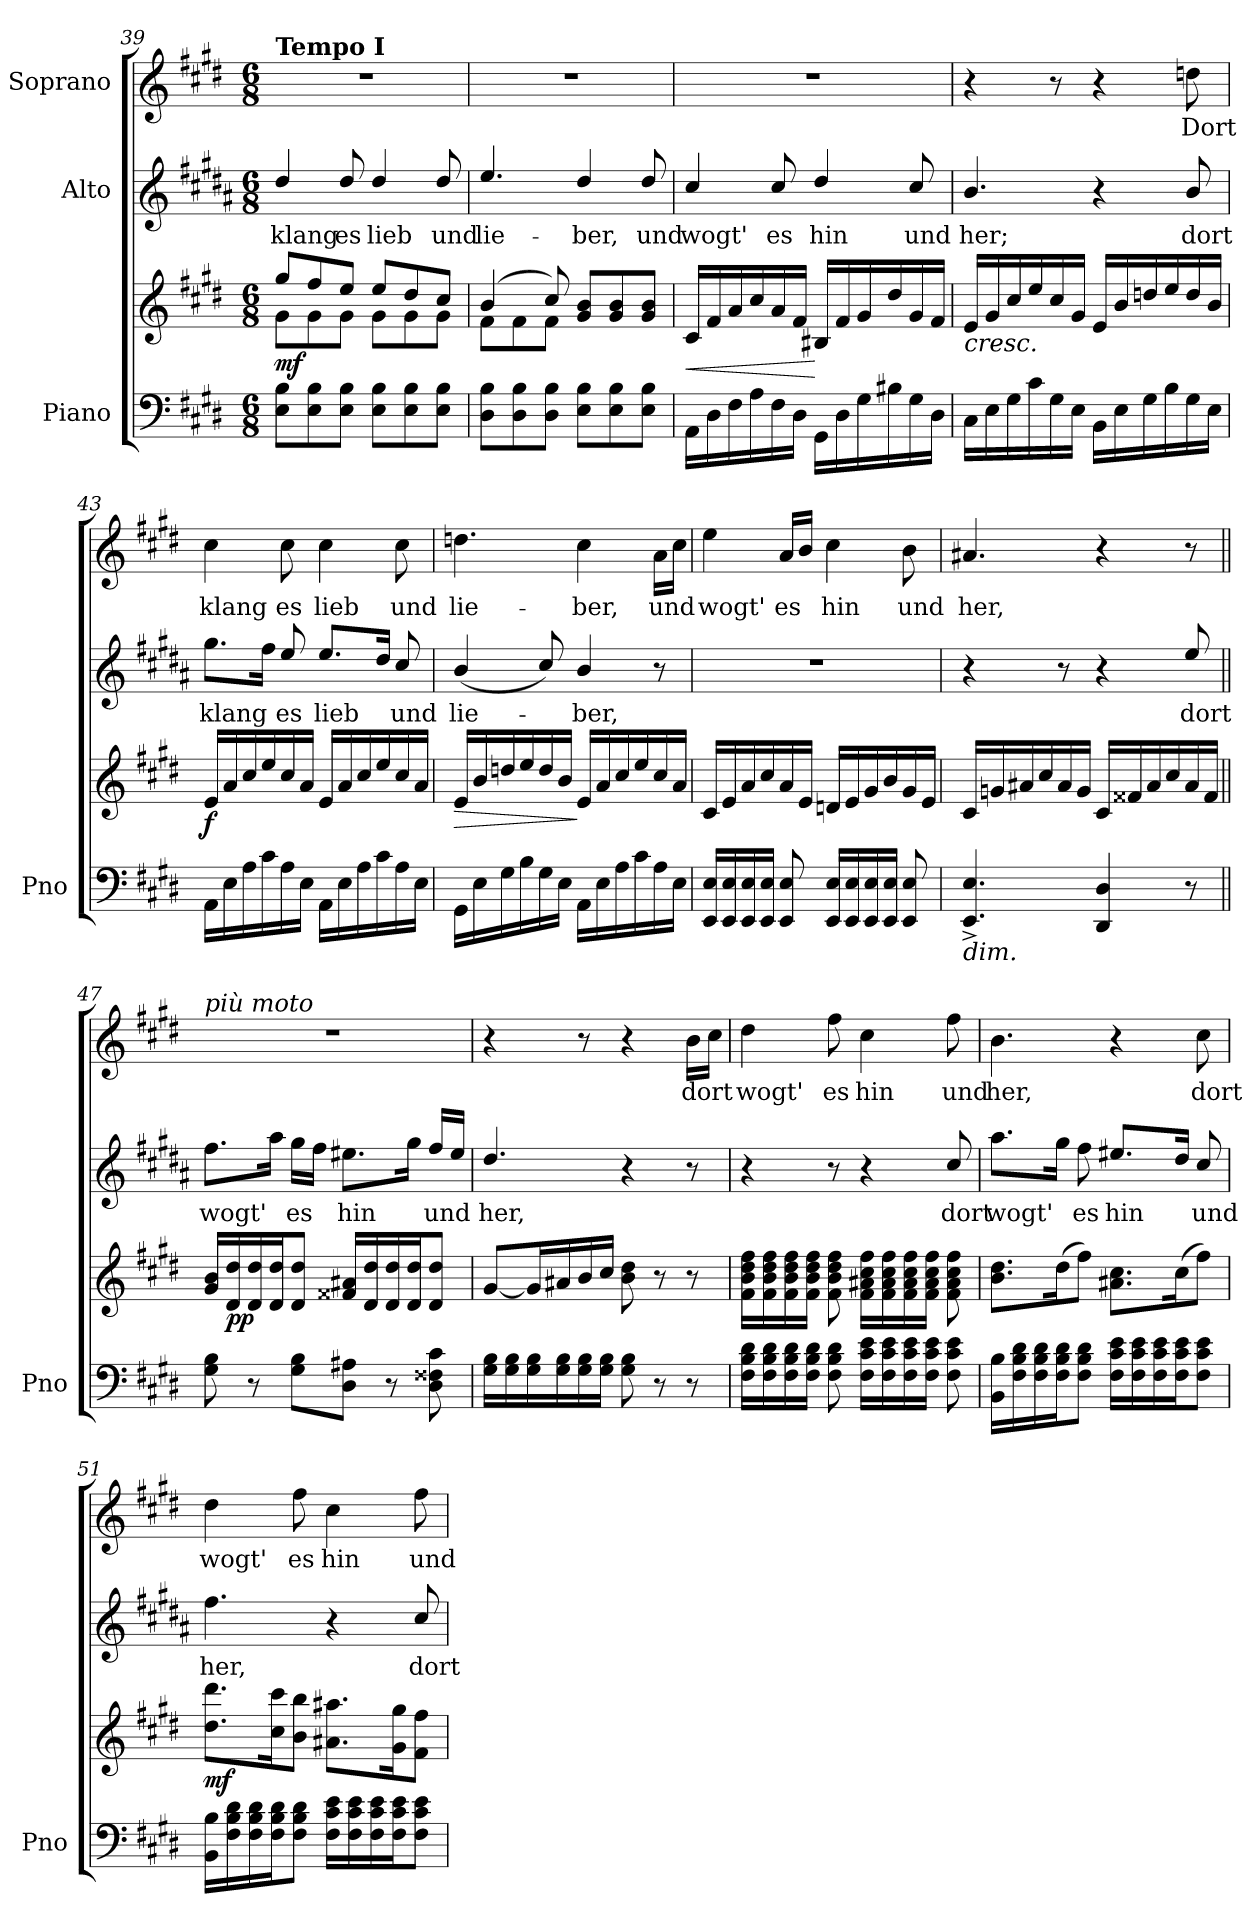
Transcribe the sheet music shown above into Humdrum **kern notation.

**kern	**kern	**dynam	**kern	**text	**kern	**text
*part3	*part3	*part3	*part2	*part2	*part1	*part1
*staff4	*staff3	*staff3/4	*staff2	*staff2	*staff1	*staff1
*I"Piano	*	*	*I"Alto	*	*I"Soprano	*
*I'Pno	*	*	*	*	*	*
*clefF4	*clefG2	*	*clefG2	*	*clefG2	*
*	*	*	*ITrd4c7	*	*	*
*k[f#c#g#d#]	*k[f#c#g#d#]	*	*k[f#c#g#d#]	*	*k[f#c#g#d#]	*
*M6/8	*M6/8	*	*M6/8	*	*M6/8	*
=39	=39	=39	=39	=39	=39	=39
*	*^	*	*	*	*	*
!	!	!	!	!	!	!LO:TX:a:B:t=Tempo I	!
!	!	!	!LO:DY:b	!	!	!	!
8E\ 8B\L	8gg#/L	8g#\L	mf	4g#/	klang	2.r	.
8E\ 8B\	8ff#/	8g#\	.	.	.	.	.
8E\ 8B\J	8ee/J	8g#\J	.	8g#/	es	.	.
8E\ 8B\L	8ee/L	8g#\L	.	4g#/	lieb	.	.
8E\ 8B\	8dd#/	8g#\	.	.	.	.	.
8E\ 8B\J	8cc#/J	8g#\J	.	8g#/	und	.	.
=40	=40	=40	=40	=40	=40	=40	=40
8D#\ 8B\L	(4b/	8f#\L	.	4.a/	lie-	2.r	.
8D#\ 8B\	.	8f#\	.	.	.	.	.
8D#\ 8B\J	8cc#/)	8f#\J	.	.	.	.	.
8E\ 8B\L	8g#/ 8b/L	4.ryy	.	4g#/	-ber,	.	.
8E\ 8B\	8g#/ 8b/	.	.	.	.	.	.
8E\ 8B\J	8g#/ 8b/J	.	.	8g#/	und	.	.
*	*v	*v	*	*	*	*	*
=41	=41	=41	=41	=41	=41	=41
!	!	!LO:HP:b	!	!	!	!
16AA\LL	16c#/LL	<	4f#/	wogt'	2.r	.
16D#\	16f#/	.	.	.	.	.
16F#\	16a/	.	.	.	.	.
16A\	16cc#/	.	.	.	.	.
16F#\	16a/	.	8f#/	es	.	.
16D#\JJ	16f#/JJ	.	.	.	.	.
16GG#\LL	16B#X/LL	[	4g#/	hin	.	.
16D#\	16f#/	.	.	.	.	.
16G#\	16g#/	.	.	.	.	.
16B#X\	16dd#/	.	.	.	.	.
16G#\	16g#/	.	8f#/	und	.	.
16D#\JJ	16f#/JJ	.	.	.	.	.
=42	=42	=42	=42	=42	=42	=42
!	!LO:TX:b:i:t=cresc.	!	!	!	!	!
16C#\LL	16e/LL	.	4.e/	her;	4r	.
16E\	16g#/	.	.	.	.	.
16G#\	16cc#/	.	.	.	.	.
16c#\	16ee/	.	.	.	.	.
16G#\	16cc#/	.	.	.	8r	.
16E\JJ	16g#/JJ	.	.	.	.	.
16BB\LL	16e/LL	.	4r	.	4r	.
16E\	16b/	.	.	.	.	.
16G#\	16ddn/	.	.	.	.	.
16B\	16ee/	.	.	.	.	.
16G#\	16dd/	.	8e/	dort	8ddn\	Dort
16E\JJ	16b/JJ	.	.	.	.	.
=43	=43	=43	=43	=43	=43	=43
!	!	!LO:DY:b	!	!	!	!
16AA\LL	16e/LL	f	8.cc#\L	klang	4cc#\	klang
16E\	16a/	.	.	.	.	.
16A\	16cc#/	.	.	.	.	.
16c#\	16ee/	.	16b\Jk	.	.	.
16A\	16cc#/	.	8a/	es	8cc#\	es
16E\JJ	16a/JJ	.	.	.	.	.
16AA\LL	16e/LL	.	8.a/L	lieb	4cc#\	lieb
16E\	16a/	.	.	.	.	.
16A\	16cc#/	.	.	.	.	.
16c#\	16ee/	.	16g#/Jk	.	.	.
16A\	16cc#/	.	8f#/	und	8cc#\	und
16E\JJ	16a/JJ	.	.	.	.	.
=44	=44	=44	=44	=44	=44	=44
!	!	!LO:HP:b	!	!	!	!
16GG#\LL	16e/LL	>	(4e/	lie-	4.ddn\	lie-
16E\	16b/	.	.	.	.	.
16G#\	16ddn/	.	.	.	.	.
16B\	16ee/	.	.	.	.	.
16G#\	16dd/	.	8f#/)	.	.	.
16E\JJ	16b/JJ	.	.	.	.	.
16AA\LL	16e/LL	]	4e/	-ber,	4cc#\	-ber,
16E\	16a/	.	.	.	.	.
16A\	16cc#/	.	.	.	.	.
16c#\	16ee/	.	.	.	.	.
16A\	16cc#/	.	8r	.	16a\LL	und
16E\JJ	16a/JJ	.	.	.	16cc#\JJ	.
=45	=45	=45	=45	=45	=45	=45
16EE/ 16E/LL	16c#/LL	.	2.r	.	4ee\	wogt'
16EE/ 16E/	16e/	.	.	.	.	.
16EE/ 16E/	16a/	.	.	.	.	.
16EE/ 16E/JJ	16cc#/	.	.	.	.	.
8EE/ 8E/	16a/	.	.	.	16a/LL	es
.	16e/JJ	.	.	.	16b/JJ	.
16EE/ 16E/LL	16dn/LL	.	.	.	4cc#\	hin
16EE/ 16E/	16e/	.	.	.	.	.
16EE/ 16E/	16g#/	.	.	.	.	.
16EE/ 16E/JJ	16b/	.	.	.	.	.
8EE/ 8E/	16g#/	.	.	.	8b\	und
.	16e/JJ	.	.	.	.	.
=46	=46	=46	=46	=46	=46	=46
!LO:TX:b:i:t=dim.	!	!	!	!	!	!
4.EE/^ 4.E/^	16c#/LL	.	4r	.	4.a#X/	her,
.	16gn/	.	.	.	.	.
.	16a#X/	.	.	.	.	.
.	16cc#/	.	.	.	.	.
.	16a#/	.	8r	.	.	.
.	16g/JJ	.	.	.	.	.
4DD#/ 4D#/	16c#/LL	.	4r	.	4r	.
.	16f##X/	.	.	.	.	.
.	16a#/	.	.	.	.	.
.	16cc#/	.	.	.	.	.
8r	16a#/	.	8a/	dort	8r	.
.	16f##/JJ	.	.	.	.	.
=47||	=47||	=47||	=47||	=47||	=47||	=47||
!	!	!	!	!	!LO:TX:i:t=più moto	!
8G#\ 8B\	16g#/ 16b/LL	.	8.b\L	wogt'	2.r	.
!	!	!LO:DY:b	!	!	!	!
.	16d#/ 16dd#/	pp	.	.	.	.
8r	16d#/ 16dd#/	.	.	.	.	.
.	16d#/ 16dd#/J	.	16dd#\Jk	.	.	.
8G#\ 8B\L	8d#/ 8dd#/J	.	16cc#\LL	es	.	.
.	.	.	16b\JJ	.	.	.
8D#\ 8A#X\J	16f##X/ 16a#X/LL	.	8.a#X\L	hin	.	.
.	16d#/ 16dd#/	.	.	.	.	.
8r	16d#/ 16dd#/	.	.	.	.	.
.	16d#/ 16dd#/J	.	16cc#\Jk	.	.	.
8D#\ 8F##X\ 8c#\	8d#/ 8dd#/J	.	16b/LL	und	.	.
.	.	.	16a#/JJ	.	.	.
=48	=48	=48	=48	=48	=48	=48
16G#\ 16B\LL	[8g#/L	.	4.g#/	her,	4r	.
16G#\ 16B\	.	.	.	.	.	.
16G#\ 16B\	16g#/L]	.	.	.	.	.
16G#\ 16B\	16a#X/	.	.	.	.	.
16G#\ 16B\	16b/	.	.	.	8r	.
16G#\ 16B\JJ	16cc#/JJ	.	.	.	.	.
8G#\ 8B\	8b\ 8dd#\	.	4r	.	4r	.
8r	8r	.	.	.	.	.
8r	8r	.	8r	.	16b\LL	dort
.	.	.	.	.	16cc#\JJ	.
=49	=49	=49	=49	=49	=49	=49
16F#\ 16B\ 16d#\LL	16f#\ 16b\ 16dd#\ 16ff#\LL	.	4r	.	4dd#\	wogt'
16F#\ 16B\ 16d#\	16f#\ 16b\ 16dd#\ 16ff#\	.	.	.	.	.
16F#\ 16B\ 16d#\	16f#\ 16b\ 16dd#\ 16ff#\	.	.	.	.	.
16F#\ 16B\ 16d#\JJ	16f#\ 16b\ 16dd#\ 16ff#\JJ	.	.	.	.	.
8F#\ 8B\ 8d#\	8f#\ 8b\ 8dd#\ 8ff#\	.	8r	.	8ff#\	es
16F#\ 16c#\ 16e\LL	16f#\ 16a#X\ 16cc#\ 16ff#\LL	.	4r	.	4cc#\	hin
16F#\ 16c#\ 16e\	16f#\ 16a#\ 16cc#\ 16ff#\	.	.	.	.	.
16F#\ 16c#\ 16e\	16f#\ 16a#\ 16cc#\ 16ff#\	.	.	.	.	.
16F#\ 16c#\ 16e\JJ	16f#\ 16a#\ 16cc#\ 16ff#\JJ	.	.	.	.	.
8F#\ 8c#\ 8e\	8f#\ 8a#\ 8cc#\ 8ff#\	.	8f#/	dort	8ff#\	und
=50	=50	=50	=50	=50	=50	=50
16BB\ 16B\LL	8.b\ 8.dd#\L	.	8.dd#\L	wogt'	4.b\	her,
16F#\ 16B\ 16d#\	.	.	.	.	.	.
16F#\ 16B\ 16d#\	.	.	.	.	.	.
16F#\ 16B\ 16d#\J	(16dd#\K	.	16cc#\Jk	.	.	.
8F#\ 8B\ 8d#\J	8ff#\J)	.	8b\	es	.	.
16F#\ 16c#\ 16e\LL	8.a#X\ 8.cc#\L	.	8.a#X/L	hin	4r	.
16F#\ 16c#\ 16e\	.	.	.	.	.	.
16F#\ 16c#\ 16e\	.	.	.	.	.	.
16F#\ 16c#\ 16e\J	(16cc#\K	.	16g#/Jk	.	.	.
8F#\ 8c#\ 8e\J	8ff#\J)	.	8f#/	und	8cc#\	dort
=51	=51	=51	=51	=51	=51	=51
!	!	!LO:DY:b	!	!	!	!
16BB\ 16B\LL	8.dd#\ 8.ddd#\L	mf	4.b\	her,	4dd#\	wogt'
16F#\ 16B\ 16d#\	.	.	.	.	.	.
16F#\ 16B\ 16d#\	.	.	.	.	.	.
16F#\ 16B\ 16d#\J	16cc#\ 16ccc#\K	.	.	.	.	.
8F#\ 8B\ 8d#\J	8b\ 8bb\J	.	.	.	8ff#\	es
16F#\ 16c#\ 16e\LL	8.a#X\ 8.aa#X\L	.	4r	.	4cc#\	hin
16F#\ 16c#\ 16e\	.	.	.	.	.	.
16F#\ 16c#\ 16e\	.	.	.	.	.	.
16F#\ 16c#\ 16e\J	16g#\ 16gg#\K	.	.	.	.	.
8F#\ 8c#\ 8e\J	8f#\ 8ff#\J	.	8f#/	dort	8ff#\	und
=	=	=	=	=	=	=
*-	*-	*-	*-	*-	*-	*-
